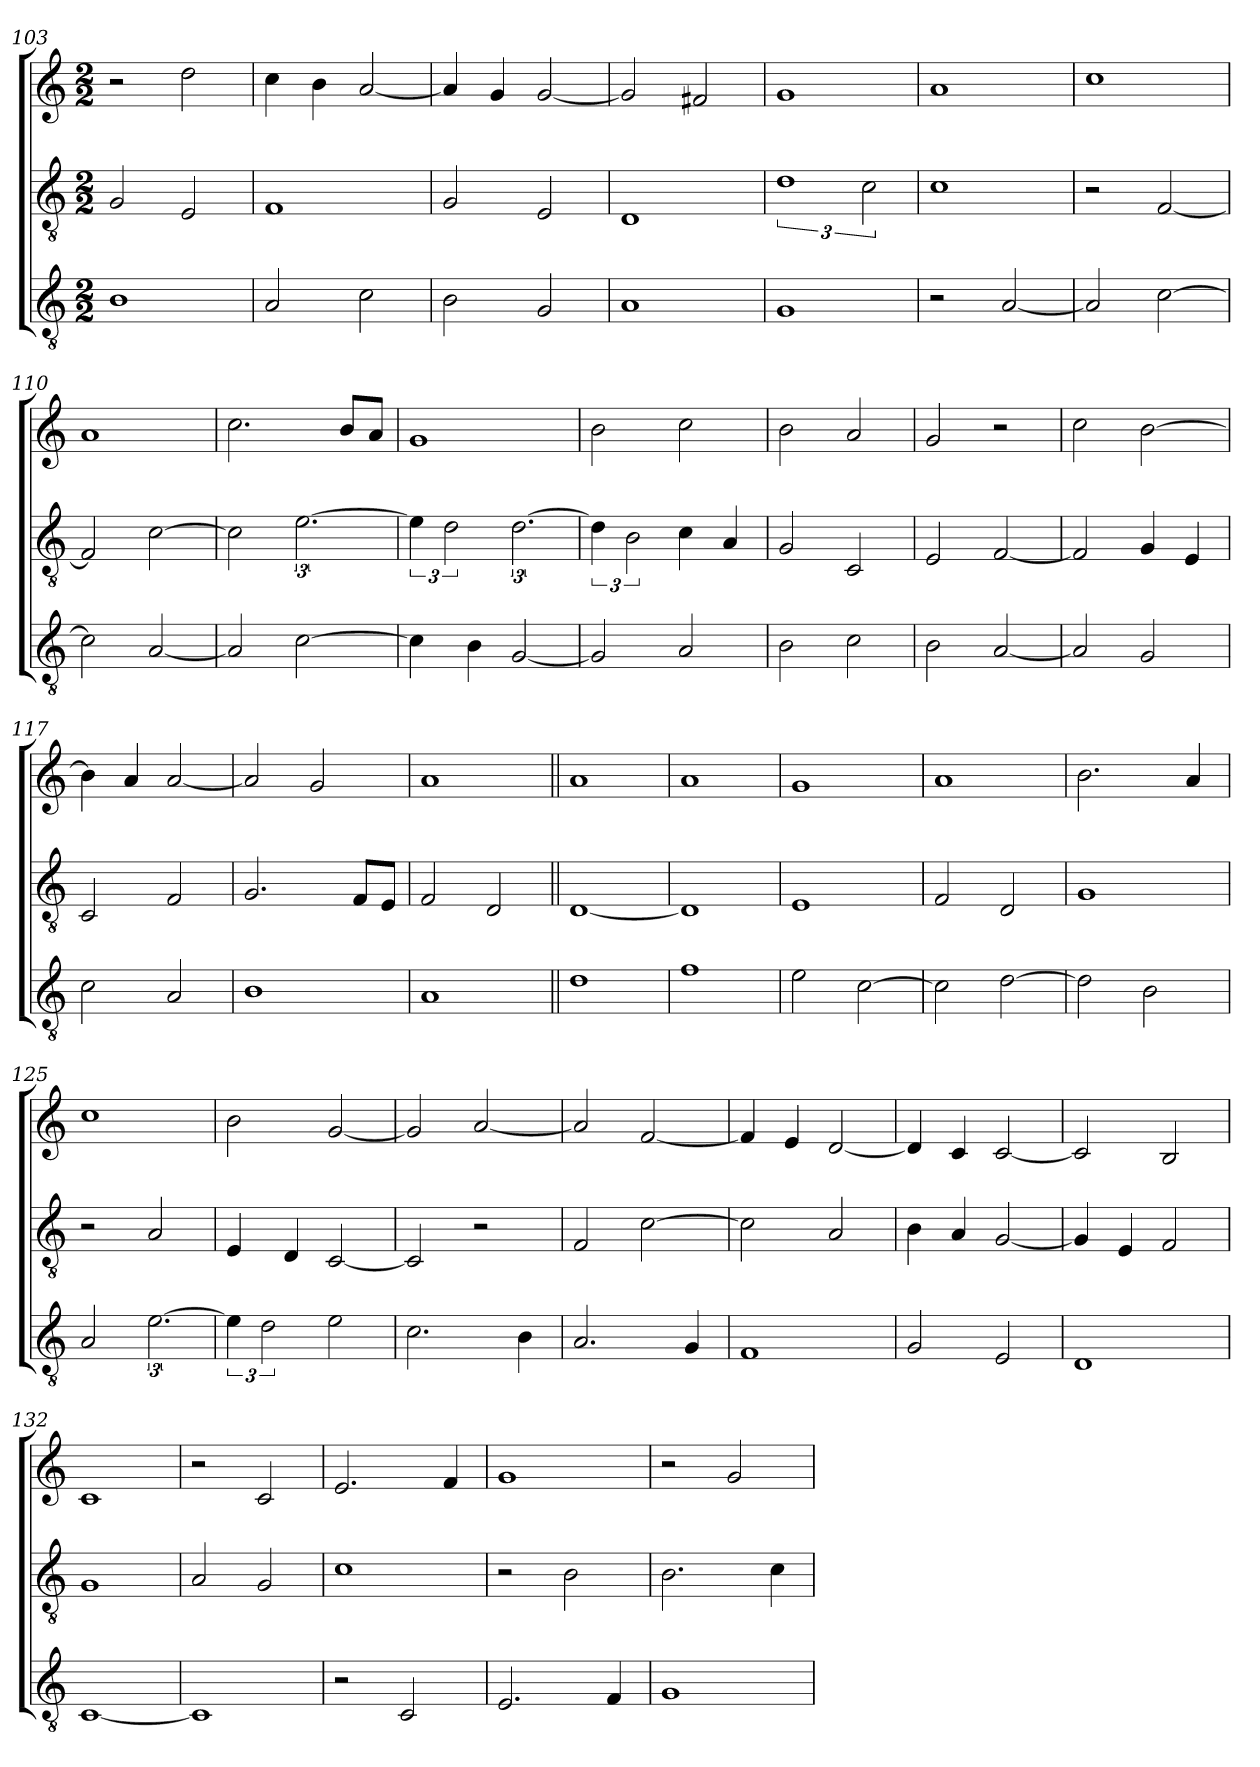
**kern	**kern	**kern
*part3	*part2	*part1
*staff3	*staff2	*staff1
!!LO:LB:g=z
*clefGv2	*clefGv2	*clefG2
*k[]	*k[]	*k[]
*M2/2	*M2/2	*M2/2
=103	=103	=103
1B	2G/	2r
.	2E/	2dd\
=104	=104	=104
2A/	1F	4cc\
.	.	4b\
2c\	.	[2a/
=105	=105	=105
2B\	2G/	4a/]
.	.	4g/
2G/	2E/	[2g/
=106	=106	=106
1A	1D	2g/]
.	.	2f#X/
=107	=107	=107
1G	3%2d	1g
.	3c\	.
=108	=108	=108
2r	1c	1a
[2A/	.	.
=109	=109	=109
2A/]	2r	1cc
[2c\	[2F/	.
=110	=110	=110
2c\]	2F/]	1a
[2A/	[2c\	.
=111	=111	=111
2A/]	2c\]	2.cc\
[2c\	[3.e\	.
.	.	8b/L
.	.	8a/J
=112	=112	=112
4c\]	6e\]	1g
.	3d\	.
4B\	.	.
[2G/	[3.d\	.
=113	=113	=113
2G/]	6d\]	2b\
.	3B\	.
2A/	4c\	2cc\
.	4A/	.
=114	=114	=114
2B\	2G/	2b\
2c\	2C/	2a/
=115	=115	=115
2B\	2E/	2g/
[2A/	[2F/	2r
=116	=116	=116
2A/]	2F/]	2cc\
2G/	4G/	[2b\
.	4E/	.
=117	=117	=117
2c\	2C/	4b\]
.	.	4a/
2A/	2F/	[2a/
=118	=118	=118
1B	2.G/	2a/]
.	.	2g/
.	8F/L	.
.	8E/J	.
=119	=119	=119
1A	2F/	1a
.	2D/	.
!!LO:LB:g=z
=120||	=120||	=120||
1d	[1D	1a
=121	=121	=121
1f	1D]	1a
=122	=122	=122
2e\	1E	1g
[2c\	.	.
=123	=123	=123
2c\]	2F/	1a
[2d\	2D/	.
=124	=124	=124
2d\]	1G	2.b\
2B\	.	.
.	.	4a/
=125	=125	=125
2A/	2r	1cc
[3.e\	2A/	.
=126	=126	=126
6e\]	4E/	2b\
3d\	.	.
.	4D/	.
2e\	[2C/	[2g/
=127	=127	=127
2.c\	2C/]	2g/]
.	2r	[2a/
4B\	.	.
=128	=128	=128
2.A/	2F/	2a/]
.	[2c\	[2f/
4G/	.	.
=129	=129	=129
1F	2c\]	4f/]
.	.	4e/
.	2A/	[2d/
=130	=130	=130
2G/	4B\	4d/]
.	4A/	4c/
2E/	[2G/	[2c/
=131	=131	=131
1D	4G/]	2c/]
.	4E/	.
.	2F/	2B/
=132	=132	=132
[1C	1G	1c
=133	=133	=133
1C]	2A/	2r
.	2G/	2c/
=134	=134	=134
2r	1c	2.e/
2C/	.	.
.	.	4f/
=135	=135	=135
2.E/	2r	1g
.	2B\	.
4F/	.	.
=136	=136	=136
1G	2.B\	2r
.	.	2g/
.	4c\	.
=	=	=
*-	*-	*-
